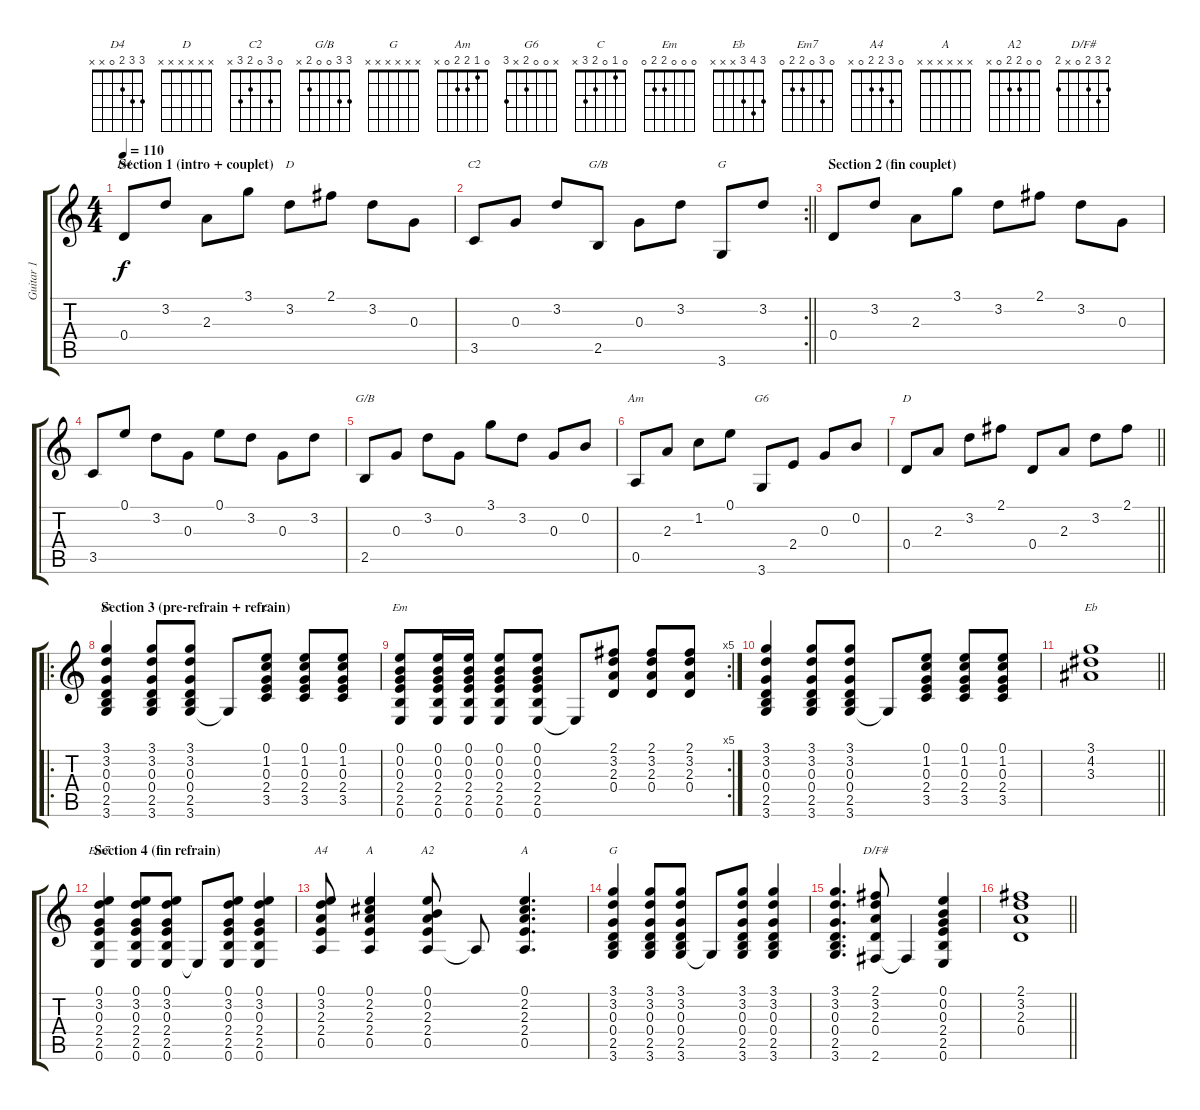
\track ("Guitar 1" "Guitar 1") {instrument acousticguitarsteel}
\staff {score tabs}
\tuning (E4 B3 G3 D3 A2 E2) {hide}
\chord ("D4" 3 3 2 0 x x)
\chord ("D" 2 3 2 0 x x)
\chord ("C2" 0 3 0 2 3 x)
\chord ("G/B" x 3 0 0 2 x)
\chord ("G" x 3 0 0 x 3)
\chord ("G/B" 3 3 0 0 2 x)
\chord ("Am" 0 1 2 2 0 x)
\chord ("G6" x 0 0 2 x 3)
\chord ("D" x x x x x x)
\chord ("G" 3 3 0 0 2 3)
\chord ("C" 0 1 0 2 3 x)
\chord ("Em" 0 0 0 2 2 0)
\chord ("Eb" 3 4 3 x x x)
\chord ("Em7" 0 3 0 2 2 0)
\chord ("A4" 0 3 2 2 0 x)
\chord ("A" 0 2 2 2 0 x)
\chord ("A2" 0 0 2 2 0 x)
\chord ("A" x x x x x x)
\chord ("G" x x x x x x)
\chord ("D/F#" 2 3 2 0 x 2)
\ts (4 4)
\section ("" "Section 1 (intro + couplet)")
\tempo 110
\clef g2
\ks c
0.4.8{ch "D4" dy f instrument acousticguitarsteel} 3.2.8 2.3.8 3.1.8 3.2.8{ch "D"} 2.1.8 3.2.8 0.3.8 |
\rc 2
\barLineRight lightlight
3.5.8{ch "C2"} 0.3.8 3.2.8 2.5.8{ch "G/B"} 0.3.8 3.2.8 3.6.8{ch "G"} 3.2.8 |
\section ("" "Section 2 (fin couplet)")
0.4.8 3.2.8 2.3.8 3.1.8 3.2.8 2.1.8 3.2.8 0.3.8 |
3.5.8 0.1.8 3.2.8 0.3.8 0.1.8 3.2.8 0.3.8 3.2.8 |
2.5.8{ch "G/B"} 0.3.8 3.2.8 0.3.8 3.1.8 3.2.8 0.3.8 0.2.8 |
0.5.8{ch "Am"} 2.3.8 1.2.8 0.1.8 3.6.8{ch "G6"} 2.4.8 0.3.8 0.2.8 |
\barLineRight lightlight
0.4.8{ch "D"} 2.3.8 3.2.8 2.1.8 0.4.8 2.3.8 3.2.8 2.1.8 |
\ro
\section ("" "Section 3 (pre-refrain + refrain)")
(3.1 3.2 0.3 0.4 2.5 3.6).4{ch "G"} (3.1 3.2 0.3 0.4 2.5 3.6).8 (3.1 3.2 0.3 0.4 2.5 3.6).8 3.6{t}.8 (0.1 1.2 0.3 2.4 3.5).8{ch "C"} (0.1 1.2 0.3 2.4 3.5).8 (0.1 1.2 0.3 2.4 3.5).8 |
\rc 5
(0.1 0.2 0.3 2.4 2.5 0.6).8{ch "Em"} (0.1 0.2 0.3 2.4 2.5 0.6).16 (0.1 0.2 0.3 2.4 2.5 0.6).16 (0.1 0.2 0.3 2.4 2.5 0.6).8 (0.1 0.2 0.3 2.4 2.5 0.6).8 0.6{t}.8 (2.1 3.2 2.3 0.4).8 (2.1 3.2 2.3 0.4).8 (2.1 3.2 2.3 0.4).8 |
(3.1 3.2 0.3 0.4 2.5 3.6).4 (3.1 3.2 0.3 0.4 2.5 3.6).8 (3.1 3.2 0.3 0.4 2.5 3.6).8 3.6{t}.8 (0.1 1.2 0.3 2.4 3.5).8 (0.1 1.2 0.3 2.4 3.5).8 (0.1 1.2 0.3 2.4 3.5).8 |
\barLineRight lightlight
(3.1 4.2 3.3).1{ch "Eb"} |
\section ("" "Section 4 (fin refrain)")
(0.1 3.2 0.3 2.4 2.5 0.6).4{ch "Em7"} (0.1 3.2 0.3 2.4 2.5 0.6).8 (0.1 3.2 0.3 2.4 2.5 0.6).8 0.6{t}.8 (0.1 3.2 0.3 2.4 2.5 0.6).8 (0.1 3.2 0.3 2.4 2.5 0.6).4 |
(0.1 3.2 2.3 2.4 0.5).8{ch "A4"} (0.1 2.2 2.3 2.4 0.5).4{ch "A"} (0.1 0.2 2.3 2.4 0.5).8{ch "A2"} 0.5{t}.8 (0.1 2.2 2.3 2.4 0.5).4{d ch "A"} |
(3.1 3.2 0.3 0.4 2.5 3.6).4{ch "G"} (3.1 3.2 0.3 0.4 2.5 3.6).8 (3.1 3.2 0.3 0.4 2.5 3.6).8 3.6{t}.8 (3.1 3.2 0.3 0.4 2.5 3.6).8 (3.1 3.2 0.3 0.4 2.5 3.6).4 |
(3.1 3.2 0.3 0.4 2.5 3.6).4{d} (2.1 3.2 2.3 0.4 2.6).8{ch "D/F#"} 2.6{t}.4 (0.1 0.2 0.3 2.4 2.5 0.6).4 |
\barLineRight lightlight
(2.1 3.2 2.3 0.4).1
